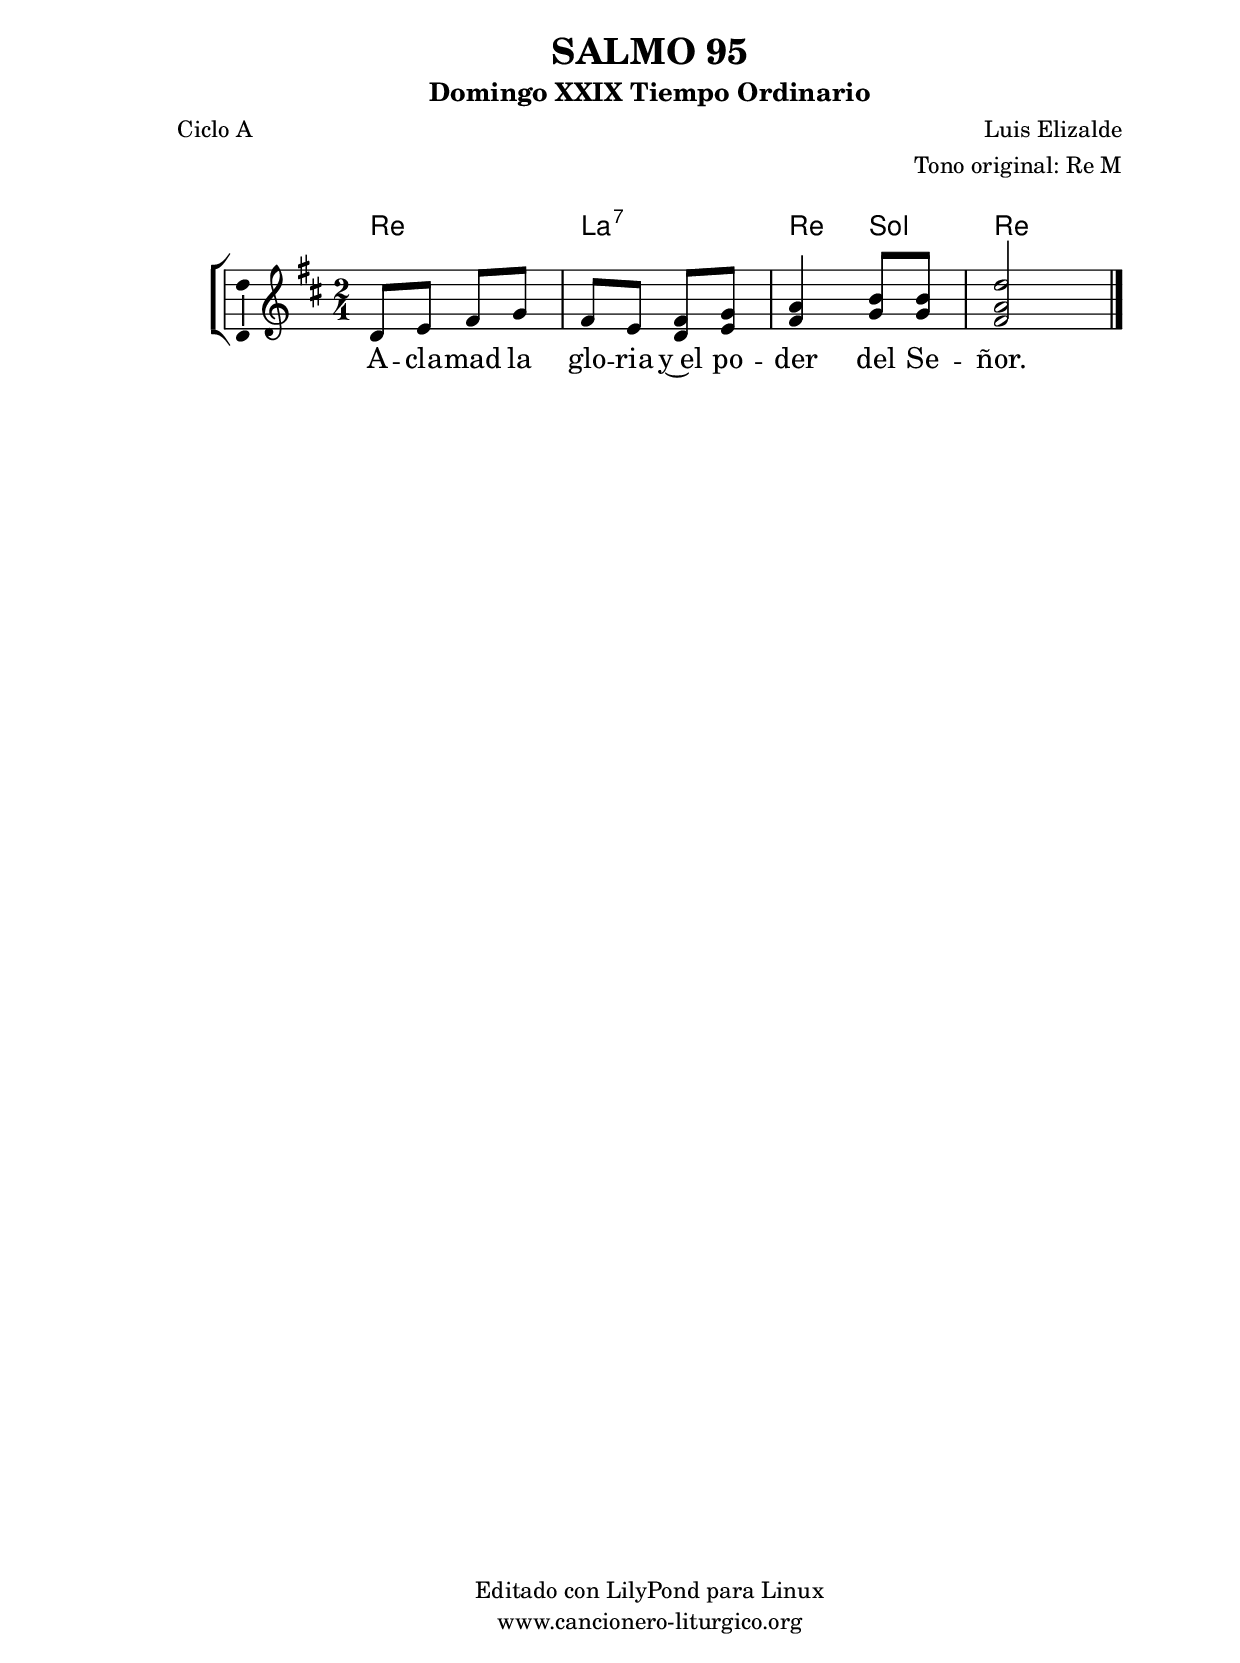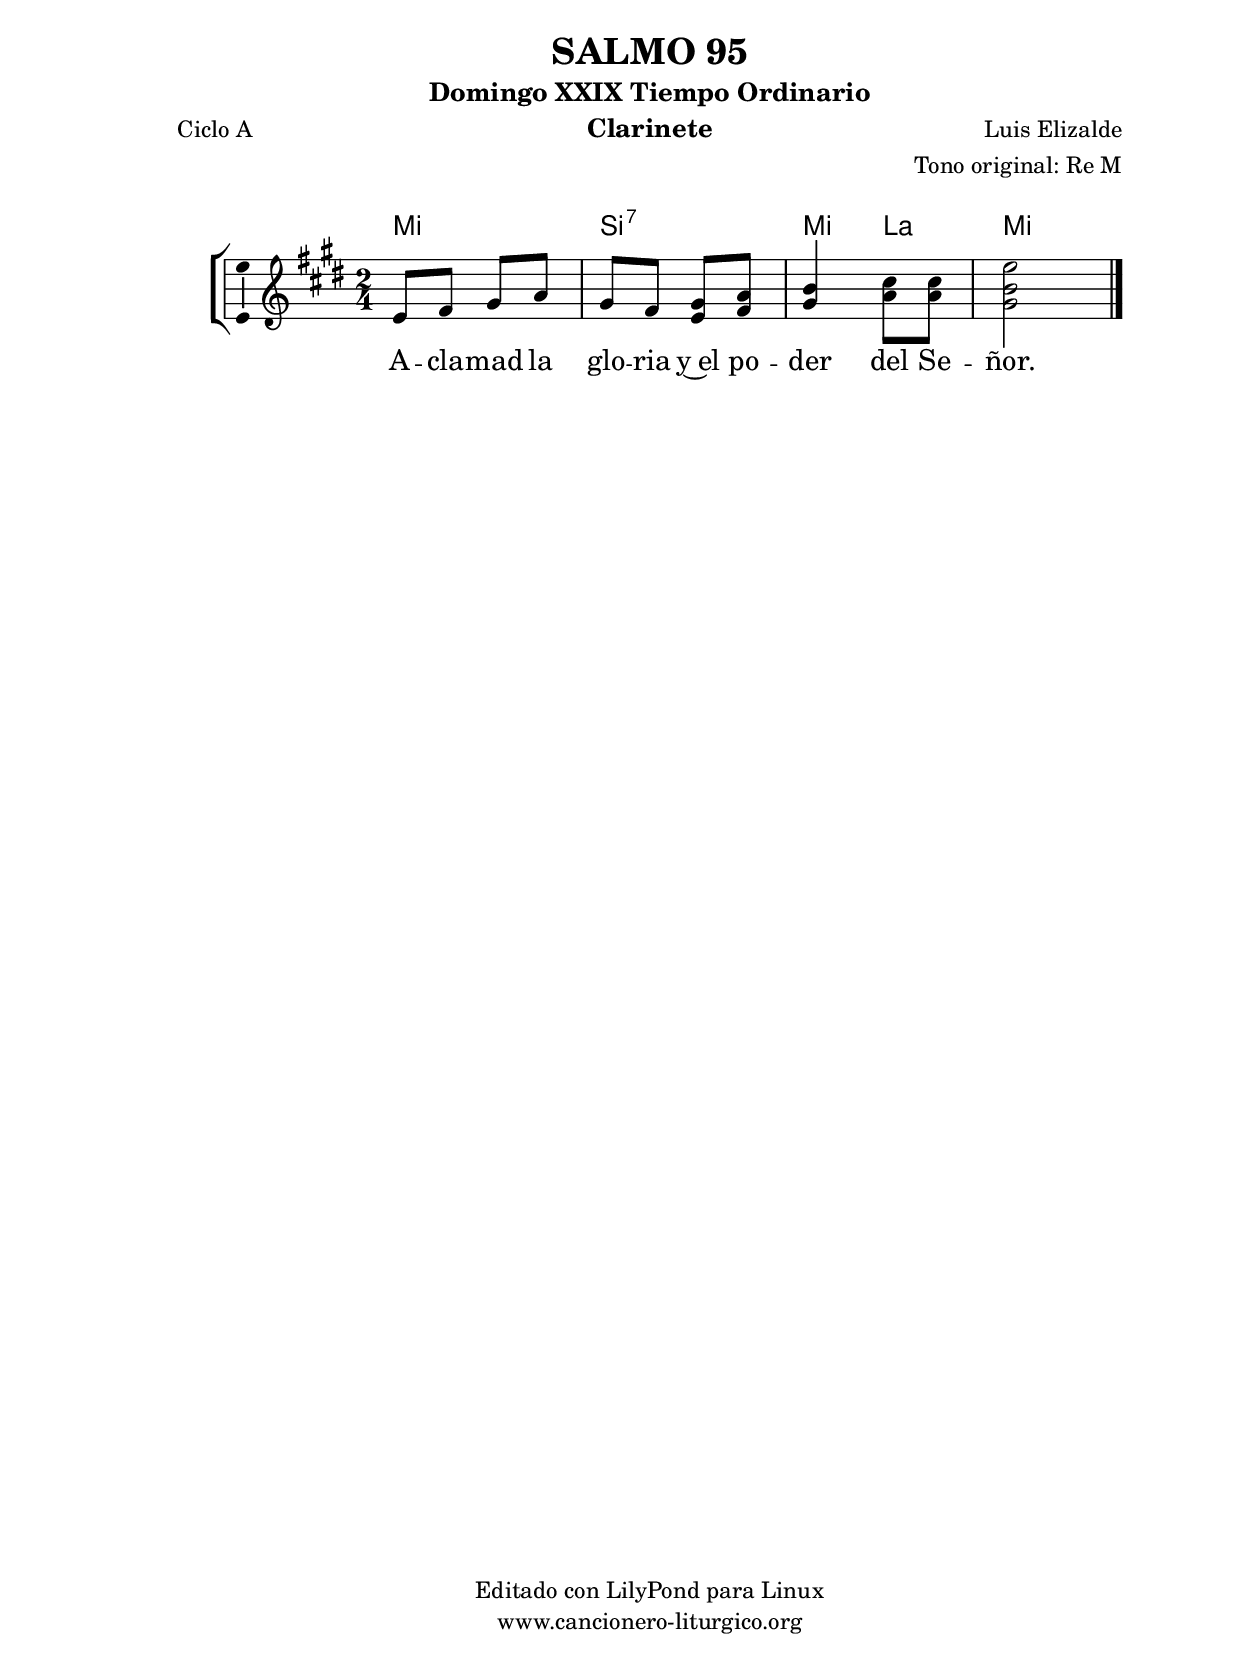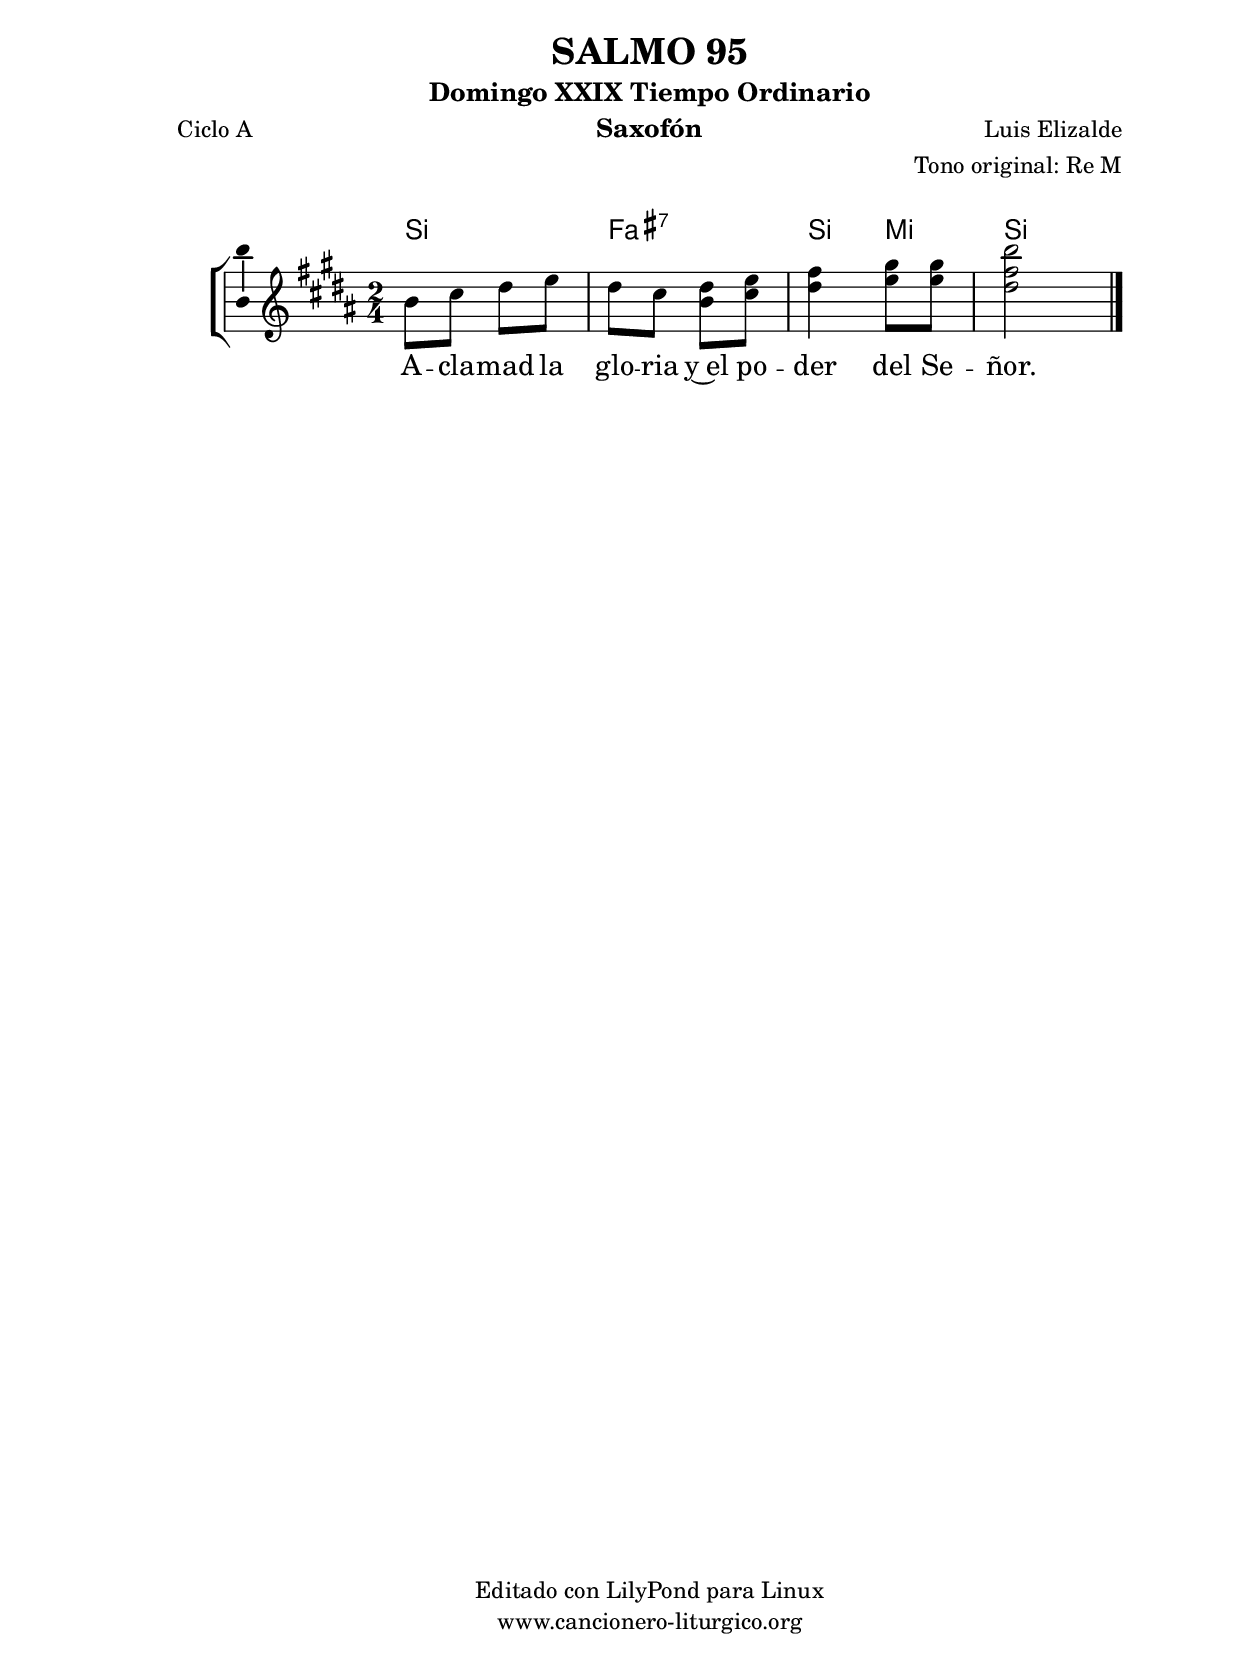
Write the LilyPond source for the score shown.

%
%para convertir .midi en .wav:
%timidity filename.midi -Ow -o finename.wav
%
%
%Para convertir de .wav a .mp3:
%lame -h -m j filename.wav
%
%
%para escuchar el midi:
%timidity nombrefichero.midi
%


%versión de lilypond para la que se ha escrito esta partitura:
\version "2.16.0"

	%Tamaño papel
	#(set-default-paper-size "a4")
	%Tamaño partitura
	#(set-global-staff-size 20)
	%No responde al pulsar sobre una nota
	#(ly:set-option 'point-and-click #f)

%parámetros del encabezamiento:
\header {
	title = "SALMO 95"
	subtitle = "Domingo XXIX Tiempo Ordinario"
	composer = "Luis Elizalde"
	poet = "Ciclo A"
	meter = ""
	arranger = "Tono original: Re M"
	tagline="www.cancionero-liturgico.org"
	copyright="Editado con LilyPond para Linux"
	tiempo = "Ordinario"
	usos = "Salmo"
	letra = "Aclamad la gloria y el poder del Señor."
	}

%parámetros asociados al papel:
\paper  {
	oddHeaderMarkup = \markup {\fill-line { \on-the-fly #not-first-page \fromproperty #'header:title \on-the-fly #not-first-page \fromproperty #'header:composer }}
	evenHeaderMarkup = \markup {\fill-line { \fromproperty #'header:composer \fromproperty #'header:title }}
	#(set-paper-size "a4")
	print-page-number = ##f
	first-page-number = 1
	print-first-page-number = ##f
%	head-separation = 3.0 \cm
	top-margin = 2.0 \cm
	bottom-margin = 0.5\cm
%%%	bottom-margin = -1.0\cm
	left-margin = 3.0 \cm
	line-width = 16.0 \cm 
	indent = 8\mm
	interscoreline = 2.\mm
	between-system-space = 15\mm
%	para que las partituras no llenen la hoja:
	ragged-bottom = ##t
%	idem para la última hoja:
	ragged-last-bottom = ##f
%	para que las partituras llenen el ancho del papel:
	ragged-last = ##f
	after-title-space = 2.5 \cm
%page-count=1
%system-count=8

	%Flexible Vertical Spacing
%	markup-markup-spacing =
%	#'((basic-distance . 15) (minimum-distance . 15) (padding . 3))
	markup-system-spacing =
	#'((basic-distance . 15) (minimum-distance . 15) (padding . 3))
	system-system-spacing =
	#'((basic-distance . 15) (minimum-distance . 15) (padding . 3))
	score-system-spacing =
	#'((basic-distance . 15) (minimum-distance . 15) (padding . 5))
%	top-system-spacing = % header
%	#'((basic-distance . 8) (minimum-distance . 0) (padding . 3))
%	top-markup-spacing =
%	#'((basic-distance . 20) (minimum-distance . 20) (padding . 3))
	last-bottom-spacing = % footer
	#'((basic-distance . 5) (minimum-distance . 5) (padding . 3))
%	score-markup-spacing =
%	#'((basic-distance . 16) (minimum-distance . 13) (padding . 3))

	}


%parámetros que afectan a toda la partitura:
global =  {
	%clave de sol (G):
	\clef G
	%armadura:
%	\transpose ees f
	\key d \major
	\tempo 4=80
	\set Score.tempoHideNote = ##t
	}


acordes = {
	\italianChords
	\chordmode {
%	\transpose ees f
{

d2 a:7 d4 g d2

	}
	}
}

melodia = 
%	\transpose ees f
{
	\relative c'{
	\time 2/4

d8 e fis g
fis8 e <fis d> <g e>
<a fis>4 <b g>8 <b g>
<d a fis>2

	\bar "|."
	}
	}


texto = \lyricmode {
A -- cla -- mad la glo -- ria y~el po -- der del Se -- ñor.
	}


acordesStaff = \context ChordNames = acordesStaff <<
	\set chordChanges = ##t
	\acordes
	>>


vozStaff = \context Voice = vozStaff
\with {\consists "Ambitus_engraver"}
<<
%	\set Staff.instrumentName = ""
%	\set Staff.shortInstrumentName = ""
%	\set Staff.midiInstrument = #"clarinet"
%	\set Staff.midiInstrument = #"cello"
%	\set Staff.midiInstrument = #"flute"
	\set Staff.midiInstrument = #"electric guitar (jazz)"
%	\set Staff.midiInstrument = #"english horn"
%	\set Staff.midiInstrument = #"violin"
%	\set Staff.midiInstrument = #"glockenspiel"
	\set Staff.midiMinimumVolume = #0.7
	\set Staff.midiMaximumVolume = #0.9
	\global
	\melodia
	>>


textoStaff = \context Lyrics = textoStaff <<
	\lyricsto vozStaff \texto
	>>

\book {
	\score {
		\context ChoirStaff {
			\override StaffGroup.SystemStartBracket #'collapse-height = #1
			\override Score.SystemStartBar #'collapse-height = #1
			<<
			\acordesStaff
			\vozStaff
			\textoStaff
			>>
			}
		\layout {
	    		\context {
				\Lyrics
				\override LyricText #'font-size = #2
				}
	   		 \context {
				\Score
				%fontSize = #3
				\override StaffSymbol #'staff-space = #(magstep +3)
				%\override Beam #'thickness = #0.55
				%\override SpacingSpanner #'spacing-increment = #1.0
				%\override Slur #'height-limit = #1.5
				}
			}
		}
	\score {
		\unfoldRepeats
		\context ChoirStaff {
			<<
			\acordesStaff
			\vozStaff
			>>
			}
		\midi {
	  		\context {
	  			\Score
				tempoWholesPerMinute = #(ly:make-moment 70 4)
				}
			}
		}
	}

%Partitura para clarinete
#(define output-suffix "C")
\book {
	\header{
		instrument = "Clarinete"
		}
	\score {
		\context ChoirStaff {
			\override StaffGroup.SystemStartBracket #'collapse-height = #1
			\override Score.SystemStartBar #'collapse-height = #1
\transpose c d
			<<
			\acordesStaff
			\vozStaff
			\textoStaff
			>>
			}
		\layout {
	    		\context {
				\Lyrics
				\override LyricText #'font-size = #2
				}
	   		 \context {
				\Score
				%fontSize = #3
				\override StaffSymbol #'staff-space = #(magstep +3)
				%\override Beam #'thickness = #0.55
				%\override SpacingSpanner #'spacing-increment = #1.0
				%\override Slur #'height-limit = #1.5
				}
			}
		}
	}

%Partitura para saxofón
#(define output-suffix "S")
\book {
	\header{
		instrument = "Saxofón"
		}
	\score {
		\context ChoirStaff {
			\override StaffGroup.SystemStartBracket #'collapse-height = #1
			\override Score.SystemStartBar #'collapse-height = #1
\transpose c a
			<<
			\acordesStaff
			\vozStaff
			\textoStaff
			>>
			}
		\layout {
	    		\context {
				\Lyrics
				\override LyricText #'font-size = #2
				}
	   		 \context {
				\Score
				%fontSize = #3
				\override StaffSymbol #'staff-space = #(magstep +3)
				%\override Beam #'thickness = #0.55
				%\override SpacingSpanner #'spacing-increment = #1.0
				%\override Slur #'height-limit = #1.5
				}
			}
		}
	}

